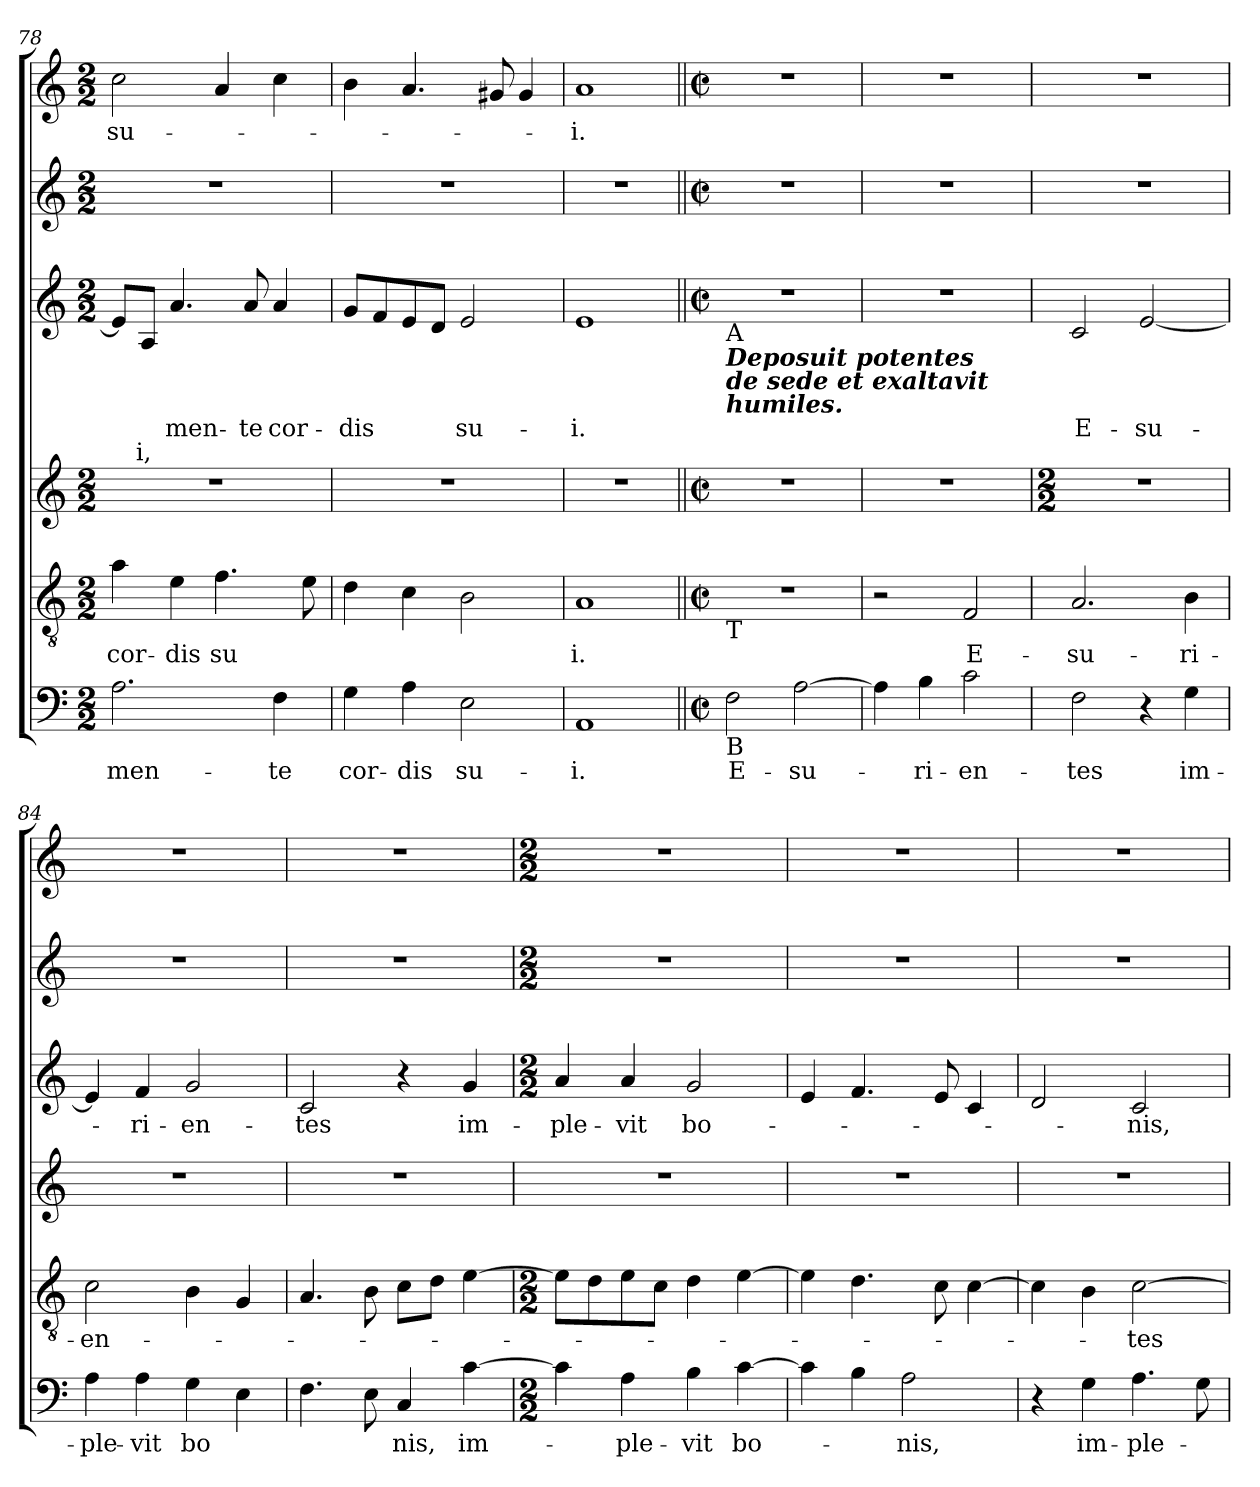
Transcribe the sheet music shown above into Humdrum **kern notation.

**kern	**text	**kern	**text	**kern	**kern	**text	**text	**kern	**kern	**text
*part6	*part6	*part5	*part5	*part4	*part3	*part3	*part3	*part2	*part1	*part1
*staff6	*staff6	*staff5	*staff5	*staff4	*staff3	*staff3	*staff3	*staff2	*staff1	*staff1
*clefF4	*	*clefGv2	*	*clefG2	*clefG2	*	*	*clefG2	*clefG2	*
*k[]	*	*k[]	*	*k[]	*k[]	*	*	*k[]	*k[]	*
*C:	*	*C:	*	*C:	*C:	*	*	*C:	*C:	*
*M2/2	*	*M2/2	*	*M2/2	*M2/2	*	*	*M2/2	*M2/2	*
=78	=78	=78	=78	=78	=78	=78	=78	=78	=78	=78
!	!LO:LY:b	!	!LO:LY:b	!	!	!	!	!	!	!LO:LY:b
2.A\	men-	4a\	cor-	1r	8e/L]	.	.	1r	2cc\	su-
!	!	!	!	!	!	!	!LO:LY:b	!	!	!
.	.	.	.	.	8A/J	.	i,	.	.	.
!	!	!	!LO:LY:b	!	!	!LO:LY:b	!	!	!	!
.	.	4e\	-dis	.	4.a/	-men-	.	.	.	.
!	!	!	!LO:LY:b	!	!	!	!	!	!	!
.	.	4.f\	su	.	.	.	.	.	4a/	.
!	!	!	!	!	!	!LO:LY:b	!	!	!	!
.	.	.	.	.	8a/	-te	.	.	.	.
!	!LO:LY:b	!	!	!	!	!LO:LY:b	!	!	!	!
4F\	-te	.	.	.	4a/	cor-	.	.	4cc\	.
.	.	8e\	.	.	.	.	.	.	.	.
=79	=79	=79	=79	=79	=79	=79	=79	=79	=79	=79
!	!LO:LY:b	!	!	!	!	!LO:LY:b	!	!	!	!
4G\	cor-	4d\	.	1r	8g/L	-dis	.	1r	4b\	.
.	.	.	.	.	8f/	.	.	.	.	.
!	!LO:LY:b	!	!	!	!	!	!	!	!	!
4A\	-dis	4c\	.	.	8e/	.	.	.	4.a/	.
.	.	.	.	.	8d/J	.	.	.	.	.
!	!LO:LY:b	!	!	!	!	!LO:LY:b	!	!	!	!
2E\	su-	2B\	.	.	2e/	su-	.	.	.	.
.	.	.	.	.	.	.	.	.	8g#/	.
.	.	.	.	.	.	.	.	.	4g#/	.
=80	=80	=80	=80	=80	=80	=80	=80	=80	=80	=80
!	!LO:LY:b	!	!LO:LY:b	!	!	!LO:LY:b	!	!	!	!LO:LY:b
1AA	-i.	1A	i.	1r	1e	-i.	.	1r	1a	-i.
!!LO:LB:g=z
=81||	=81||	=81||	=81||	=81||	=81||	=81||	=81||	=81||	=81||	=81||
*M2/2	*	*M2/2	*	*M2/2	*M2/2	*	*	*M2/2	*M2/2	*
*met(c|)	*	*met(c|)	*	*met(c|)	*met(c|)	*	*	*met(c|)	*met(c|)	*
!	!	!	!	!	!LO:TX:b:t=A	!	!	!	!	!
!	!	!	!	!	!LO:TX:b:Bi:t=Deposuit potentes\nde sede et exaltavit\nhumiles.	!	!	!	!	!
!	!	!LO:TX:b:t=T	!	!	!	!	!	!	!	!
!LO:TX:b:t=B	!	!	!	!	!	!	!	!	!	!
!	!LO:LY:b	!	!	!	!	!	!	!	!	!
2F\	E-	1r	.	1r	1r	.	.	1r	1r	.
!	!LO:LY:b	!	!	!	!	!	!	!	!	!
[2A\	-su-	.	.	.	.	.	.	.	.	.
=82	=82	=82	=82	=82	=82	=82	=82	=82	=82	=82
4A\]	.	2r	.	1r	1r	.	.	1r	1r	.
!	!LO:LY:b	!	!	!	!	!	!	!	!	!
4B\	-ri-	.	.	.	.	.	.	.	.	.
!	!LO:LY:b	!	!LO:LY:b	!	!	!	!	!	!	!
2c\	-en-	2F/	E-	.	.	.	.	.	.	.
=83	=83	=83	=83	=83	=83	=83	=83	=83	=83	=83
*	*	*	*	*M2/2	*	*	*	*	*	*
!	!LO:LY:b	!	!LO:LY:b	!	!	!LO:LY:b	!	!	!	!
2F\	-tes	2.A/	-su-	1r	2c/	E-	.	1r	1r	.
!	!	!	!	!	!	!LO:LY:b	!	!	!	!
4r	.	.	.	.	[2e/	-su-	.	.	.	.
!	!LO:LY:b	!	!LO:LY:b	!	!	!	!	!	!	!
4G\	im-	4B\	-ri-	.	.	.	.	.	.	.
=84	=84	=84	=84	=84	=84	=84	=84	=84	=84	=84
!	!LO:LY:b	!	!LO:LY:b	!	!	!	!	!	!	!
4A\	-ple-	2c\	-en-	1r	4e/]	.	.	1r	1r	.
!	!LO:LY:b	!	!	!	!	!LO:LY:b	!	!	!	!
4A\	-vit	.	.	.	4f/	-ri-	.	.	.	.
!	!LO:LY:b	!	!	!	!	!LO:LY:b	!	!	!	!
4G\	bo	4B\	.	.	2g/	-en-	.	.	.	.
4E\	.	4G/	.	.	.	.	.	.	.	.
=85	=85	=85	=85	=85	=85	=85	=85	=85	=85	=85
!	!	!	!	!	!	!LO:LY:b	!	!	!	!
4.F\	.	4.A/	.	1r	2c/	-tes	.	1r	1r	.
8E\	.	8B\	.	.	.	.	.	.	.	.
!	!LO:LY:b	!	!	!	!	!	!	!	!	!
4C/	nis,	8c\L	.	.	4r	.	.	.	.	.
.	.	8d\J	.	.	.	.	.	.	.	.
!	!LO:LY:b	!	!	!	!	!LO:LY:b	!	!	!	!
[4c\	im-	[4e\	.	.	4g/	im-	.	.	.	.
!!LO:LB:g=z
=86	=86	=86	=86	=86	=86	=86	=86	=86	=86	=86
*M2/2	*	*M2/2	*	*	*M2/2	*	*	*M2/2	*M2/2	*
!	!	!	!	!	!	!LO:LY:b	!	!	!	!
4c\]	.	8e\L]	.	1r	4a/	-ple-	.	1r	1r	.
.	.	8d\	.	.	.	.	.	.	.	.
!	!LO:LY:b	!	!	!	!	!LO:LY:b	!	!	!	!
4A\	-ple-	8e\	.	.	4a/	-vit	.	.	.	.
.	.	8c\J	.	.	.	.	.	.	.	.
!	!LO:LY:b	!	!	!	!	!LO:LY:b	!	!	!	!
4B\	-vit	4d\	.	.	2g/	bo-	.	.	.	.
!	!LO:LY:b	!	!	!	!	!	!	!	!	!
[4c\	bo-	[4e\	.	.	.	.	.	.	.	.
=87	=87	=87	=87	=87	=87	=87	=87	=87	=87	=87
4c\]	.	4e\]	.	1r	4e/	.	.	1r	1r	.
4B\	.	4.d\	.	.	4.f/	.	.	.	.	.
!	!LO:LY:b	!	!	!	!	!	!	!	!	!
2A\	-nis,	.	.	.	.	.	.	.	.	.
.	.	8c\	.	.	8e/	.	.	.	.	.
.	.	[4c\	.	.	4c/	.	.	.	.	.
=88	=88	=88	=88	=88	=88	=88	=88	=88	=88	=88
4r	.	4c\]	.	1r	2d/	.	.	1r	1r	.
!	!LO:LY:b	!	!	!	!	!	!	!	!	!
4G\	im-	4B\	.	.	.	.	.	.	.	.
!	!LO:LY:b	!	!LO:LY:b	!	!	!LO:LY:b	!	!	!	!
4.A\	-ple-	[2c\	-tes	.	2c/	-nis,	.	.	.	.
8G\	.	.	.	.	.	.	.	.	.	.
=	=	=	=	=	=	=	=	=	=	=
*-	*-	*-	*-	*-	*-	*-	*-	*-	*-	*-
